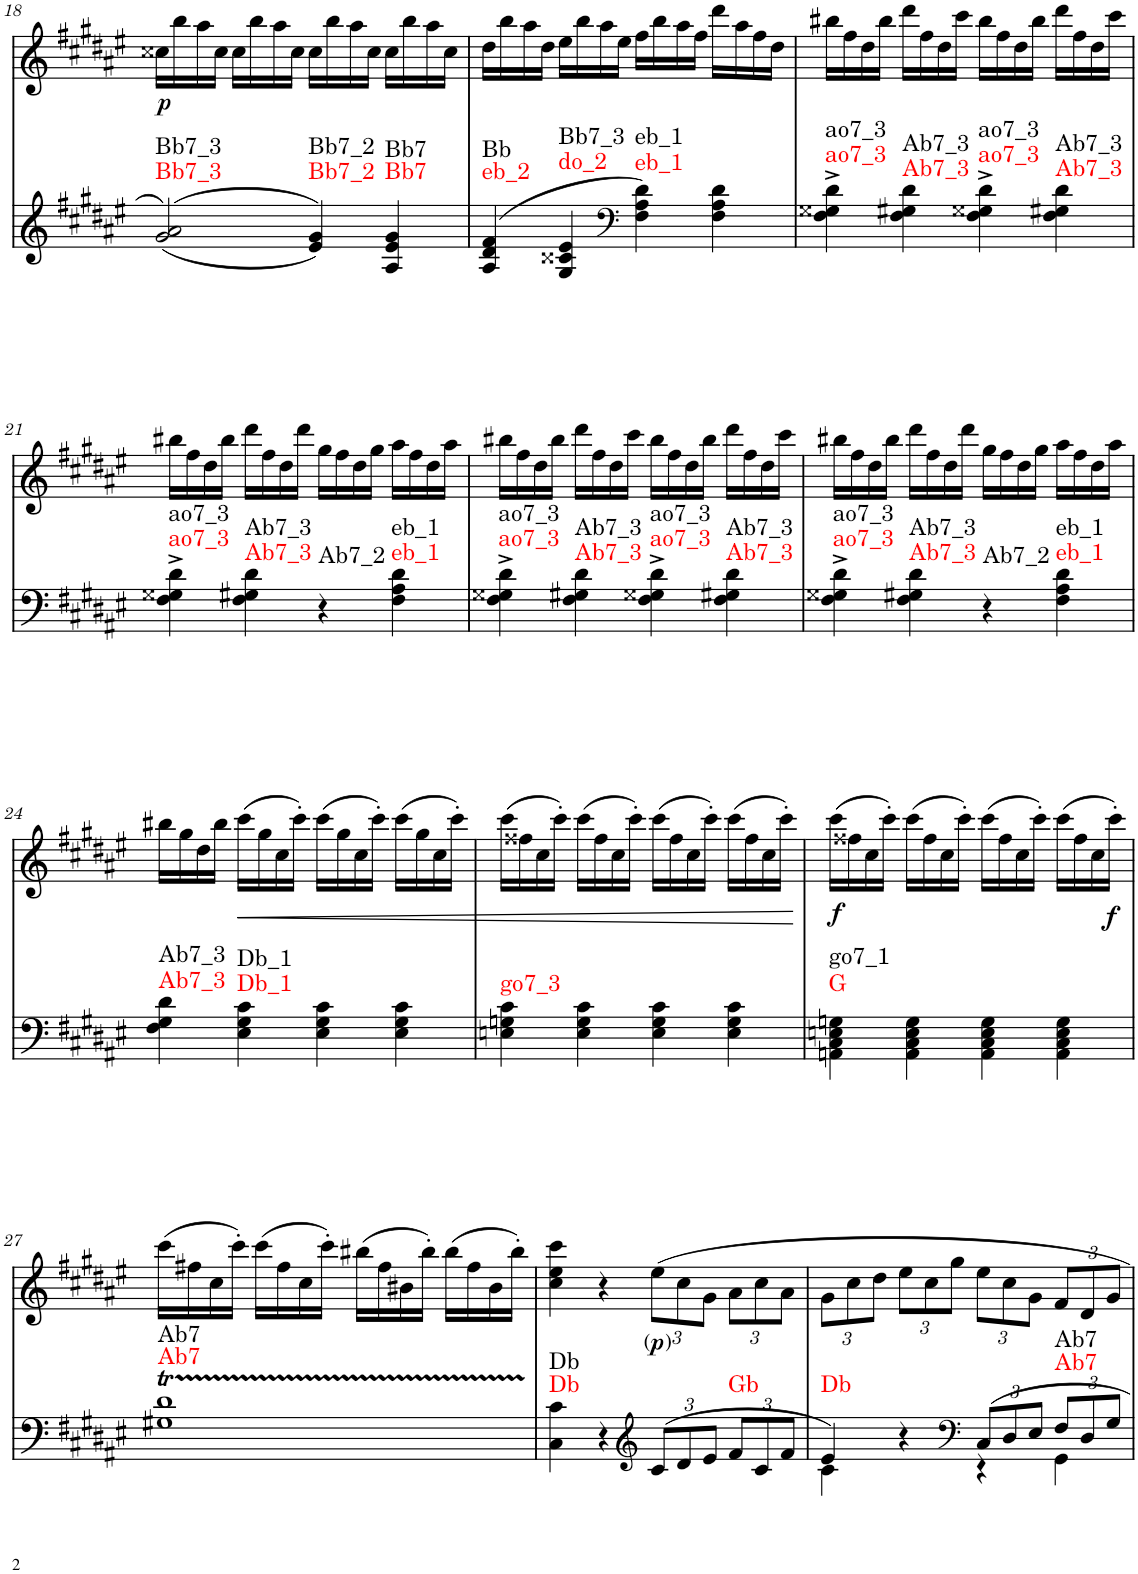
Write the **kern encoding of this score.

**kern	**harte	**kern	**text	**dynam
*part2	*part2	*part1	*part1	*part1
*staff2	*	*staff1	*staff1	*staff1
*I"piano	*	*I"piano	*	*
*I'Pno	*	*I'Pno	*	*
!!LO:PB:g=z
*clefG2	*	*clefG2	*	*
*k[f#c#g#d#a#e#]	*	*k[f#c#g#d#a#e#]	*	*
*F#:	*	*F#:	*	*
*M4/4	*	*M4/4	*	*
*met(c)	*	*met(c)	*	*
=18	=18	=18	=18	=18
!	!LO:H:n=1:kt=Bb7_3	!	!LO:LY:b	!
!	!LO:H:n=2:kt=Bb7_3	!	!	!
(>(2g#/ 2a#/	N N	16cc##X\LL	.	.
.	.	16bb\	.	.
.	.	16aa#\	.	.
.	.	16cc##\JJ	.	.
.	.	16cc##\LL	.	.
.	.	16bb\	.	.
.	.	16aa#\	.	.
.	.	16cc##\JJ	.	.
!	!LO:H:n=1:kt=Bb7_2	!	!	!
!	!LO:H:n=2:kt=Bb7_2	!	!	!
4e#/ 4g#/))	N N	16cc##\LL	.	.
.	.	16bb\	.	.
.	.	16aa#\	.	.
.	.	16cc##\JJ	.	.
!	!LO:H:n=1:kt=Bb7	!	!	!
!	!LO:H:n=2:kt=Bb7	!	!	!
4A#/ 4e#/ 4g#/	N N	16cc##\LL	.	.
.	.	16bb\	.	.
.	.	16aa#\	.	.
.	.	16cc##\JJ	.	.
=19	=19	=19	=19	=19
!	!LO:H:n=1:kt=eb_2	!	!	!
!	!LO:H:n=2:kt=Bb	!	!	!
(4A#/ 4d#/ 4f#/	N N	16dd#\LL	.	.
.	.	16bb\	.	.
.	.	16aa#\	.	.
.	.	16dd#\JJ	.	.
!	!LO:H:n=1:kt=do_2	!	!	!
!	!LO:H:n=2:kt=Bb7_3	!	!	!
4G#/ 4c##X/ 4e#/	N N	16ee#\LL	.	.
.	.	16bb\	.	.
.	.	16aa#\	.	.
.	.	16ee#\JJ	.	.
*clefF4	*	*	*	*
!	!LO:H:n=1:kt=eb_1	!	!	!
!	!LO:H:n=2:kt=eb_1	!	!	!
4F#\ 4A#\ 4d#\)	N N	16ff#\LL	.	.
.	.	16bb\	.	.
.	.	16aa#\	.	.
.	.	16ff#\JJ	.	.
4F#\ 4A#\ 4d#\	.	16ddd#\LL	.	.
.	.	16aa#\	.	.
.	.	16ff#\	.	.
.	.	16dd#\JJ	.	.
=20	=20	=20	=20	=20
!	!LO:H:n=1:kt=ao7_3	!	!	!
!	!LO:H:n=2:kt=ao7_3	!	!	!
4F#\^ 4G##X\^ 4d#\^	N N	16bb#X\LL	.	.
.	.	16ff#\	.	.
.	.	16dd#\	.	.
.	.	16bb#\JJ	.	.
!	!LO:H:n=1:kt=Ab7_3	!	!	!
!	!LO:H:n=2:kt=Ab7_3	!	!	!
4F#\ 4G#X\ 4d#\	N N	16ddd#\LL	.	.
.	.	16ff#\	.	.
.	.	16dd#\	.	.
.	.	16ccc#\JJ	.	.
!	!LO:H:n=1:kt=ao7_3	!	!	!
!	!LO:H:n=2:kt=ao7_3	!	!	!
4F#\^ 4G##X\^ 4d#\^	N N	16bb#\LL	.	.
.	.	16ff#\	.	.
.	.	16dd#\	.	.
.	.	16bb#\JJ	.	.
!	!LO:H:n=1:kt=Ab7_3	!	!	!
!	!LO:H:n=2:kt=Ab7_3	!	!	!
4F#\ 4G#X\ 4d#\	N N	16ddd#\LL	.	.
.	.	16ff#\	.	.
.	.	16dd#\	.	.
.	.	16ccc#\JJ	.	.
!!LO:LB:g=z
=21	=21	=21	=21	=21
!	!LO:H:n=1:kt=ao7_3	!	!	!
!	!LO:H:n=2:kt=ao7_3	!	!	!
4F#\^ 4G##X\^ 4d#\^	N N	16bb#X\LL	.	.
.	.	16ff#\	.	.
.	.	16dd#\	.	.
.	.	16bb#\JJ	.	.
!	!LO:H:n=1:kt=Ab7_3	!	!	!
!	!LO:H:n=2:kt=Ab7_3	!	!	!
4F#\ 4G#X\ 4d#\	N N	16ddd#\LL	.	.
.	.	16ff#\	.	.
.	.	16dd#\	.	.
.	.	16ddd#\JJ	.	.
!	!LO:H:kt=Ab7_2	!	!	!
4r	N	16gg#\LL	.	.
.	.	16ff#\	.	.
.	.	16dd#\	.	.
.	.	16gg#\JJ	.	.
!	!LO:H:n=1:kt=eb_1	!	!	!
!	!LO:H:n=2:kt=eb_1	!	!	!
4F#\ 4A#\ 4d#\	N N	16aa#\LL	.	.
.	.	16ff#\	.	.
.	.	16dd#\	.	.
.	.	16aa#\JJ	.	.
=22	=22	=22	=22	=22
!	!LO:H:n=1:kt=ao7_3	!	!	!
!	!LO:H:n=2:kt=ao7_3	!	!	!
4F#\^ 4G##X\^ 4d#\^	N N	16bb#X\LL	.	.
.	.	16ff#\	.	.
.	.	16dd#\	.	.
.	.	16bb#\JJ	.	.
!	!LO:H:n=1:kt=Ab7_3	!	!	!
!	!LO:H:n=2:kt=Ab7_3	!	!	!
4F#\ 4G#X\ 4d#\	N N	16ddd#\LL	.	.
.	.	16ff#\	.	.
.	.	16dd#\	.	.
.	.	16ccc#\JJ	.	.
!	!LO:H:n=1:kt=ao7_3	!	!	!
!	!LO:H:n=2:kt=ao7_3	!	!	!
4F#\^ 4G##X\^ 4d#\^	N N	16bb#\LL	.	.
.	.	16ff#\	.	.
.	.	16dd#\	.	.
.	.	16bb#\JJ	.	.
!	!LO:H:n=1:kt=Ab7_3	!	!	!
!	!LO:H:n=2:kt=Ab7_3	!	!	!
4F#\ 4G#X\ 4d#\	N N	16ddd#\LL	.	.
.	.	16ff#\	.	.
.	.	16dd#\	.	.
.	.	16ccc#\JJ	.	.
=23	=23	=23	=23	=23
!	!LO:H:n=1:kt=ao7_3	!	!	!
!	!LO:H:n=2:kt=ao7_3	!	!	!
4F#\^ 4G##X\^ 4d#\^	N N	16bb#X\LL	.	.
.	.	16ff#\	.	.
.	.	16dd#\	.	.
.	.	16bb#\JJ	.	.
!	!LO:H:n=1:kt=Ab7_3	!	!	!
!	!LO:H:n=2:kt=Ab7_3	!	!	!
4F#\ 4G#X\ 4d#\	N N	16ddd#\LL	.	.
.	.	16ff#\	.	.
.	.	16dd#\	.	.
.	.	16ddd#\JJ	.	.
!	!LO:H:kt=Ab7_2	!	!	!
4r	N	16gg#\LL	.	.
.	.	16ff#\	.	.
.	.	16dd#\	.	.
.	.	16gg#\JJ	.	.
!	!LO:H:n=1:kt=eb_1	!	!	!
!	!LO:H:n=2:kt=eb_1	!	!	!
4F#\ 4A#\ 4d#\	N N	16aa#\LL	.	.
.	.	16ff#\	.	.
.	.	16dd#\	.	.
.	.	16aa#\JJ	.	.
!!LO:LB:g=z
=24	=24	=24	=24	=24
!	!LO:H:n=1:kt=Ab7_3	!	!	!
!	!LO:H:n=2:kt=Ab7_3	!	!	!
4F#\ 4G#\ 4d#\	N N	16bb#X\LL	.	.
.	.	16gg#\	.	.
.	.	16dd#\	.	.
.	.	16bb#\JJ	.	.
!	!LO:H:n=1:kt=Db_1	!	!	!LO:HP:b
!	!LO:H:n=2:kt=Db_1	!	!	!
4E#\ 4G#\ 4c#\	N N	(16ccc#\LL	.	<
.	.	16gg#\	.	.
.	.	16cc#\	.	.
.	.	16ccc#'\JJ)	.	.
4E#\ 4G#\ 4c#\	.	(16ccc#\LL	.	.
.	.	16gg#\	.	.
.	.	16cc#\	.	.
.	.	16ccc#'\JJ)	.	.
4E#\ 4G#\ 4c#\	.	(16ccc#\LL	.	.
.	.	16gg#\	.	.
.	.	16cc#\	.	.
.	.	16ccc#'\JJ)	.	.
=25	=25	=25	=25	=25
!	!LO:H:kt=go7_3	!	!	!
4En\ 4Gn\ 4c#\	N	(16ccc#\LL	.	.
.	.	16ff##X\	.	.
.	.	16cc#\	.	.
.	.	16ccc#'\JJ)	.	.
4E\ 4G\ 4c#\	.	(16ccc#\LL	.	.
.	.	16ff##\	.	.
.	.	16cc#\	.	.
.	.	16ccc#'\JJ)	.	.
4E\ 4G\ 4c#\	.	(16ccc#\LL	.	.
.	.	16ff##\	.	.
.	.	16cc#\	.	.
.	.	16ccc#'\JJ)	.	.
4E\ 4G\ 4c#\	.	(16ccc#\LL	.	.
.	.	16ff##\	.	.
.	.	16cc#\	.	.
.	.	16ccc#'\JJ)	.	.
.	.	.	.	[
=26	=26	=26	=26	=26
!	!LO:H:n=1:kt=G	!	!LO:LY:b	!
!	!LO:H:n=2:kt=go7_1	!	!	!
4AAn\ 4C#\ 4En\ 4Gn\	N N	(16ccc#\LL	.	.
.	.	16ff##X\	.	.
.	.	16cc#\	.	.
.	.	16ccc#'\JJ)	.	.
4AA\ 4C#\ 4E\ 4G\	.	(16ccc#\LL	.	.
.	.	16ff##\	.	.
.	.	16cc#\	.	.
.	.	16ccc#'\JJ)	.	.
4AA\ 4C#\ 4E\ 4G\	.	(16ccc#\LL	.	.
.	.	16ff##\	.	.
.	.	16cc#\	.	.
.	.	16ccc#'\JJ)	.	.
4AA\ 4C#\ 4E\ 4G\	.	(16ccc#\LL	.	.
.	.	16ff##\	.	.
.	.	16cc#\	.	.
!	!	!	!	!LO:DY:b
.	.	16ccc#'\JJ)	.	f
!!LO:LB:g=z
=27	=27	=27	=27	=27
!	!LO:H:n=1:kt=Ab7	!	!	!
!	!LO:H:n=2:kt=Ab7	!	!	!
1G#XT 1d#T	N N	(16ccc#\LL	.	.
.	.	16ff#X\	.	.
.	.	16cc#\	.	.
.	.	16ccc#'\JJ)	.	.
.	.	(16ccc#\LL	.	.
.	.	16ff#\	.	.
.	.	16cc#\	.	.
.	.	16ccc#'\JJ)	.	.
.	.	(16bb#X\LL	.	.
.	.	16ff#\	.	.
.	.	16b#X\	.	.
.	.	16bb#'\JJ)	.	.
.	.	(16bb#\LL	.	.
.	.	16ff#\	.	.
.	.	16b#\	.	.
.	.	16bb#'\JJ)	.	.
=28	=28	=28	=28	=28
!	!LO:H:n=1:kt=Db	!	!	!
!	!LO:H:n=2:kt=Db	!	!	!
4C#\ 4c#\	N N	4cc#\ 4ee#\ 4ccc#\	.	.
4r	.	4r	.	.
*clefG2	*	*	*	*
*Xbrackettup	*	*Xbrackettup	*	*
!	!	!	!LO:LY:b	!
(>12c#/L	.	12ee#\L	( )	.
12d#/	.	12cc#\	.	.
12e#/J	.	12g#\J	.	.
!	!LO:H:kt=Gb	!	!	!
12f#/L	N	12a#\L	.	.
12c#/	.	12cc#\	.	.
12f#/J	.	12a#\J	.	.
=29	=29	=29	=29	=29
*^	*	*	*	*
!	!	!LO:H:kt=Db	!	!	!
4e#/)	4c#\	N	12g#\L	.	.
.	.	.	12cc#\	.	.
.	.	.	12dd#\J	.	.
4r	4ryy	.	12ee#\L	.	.
.	.	.	12cc#\	.	.
.	.	.	12gg#\J	.	.
*clefF4	*	*	*	*	*
12C#/L	4r	.	12ee#\L	.	.
12D#/	.	.	12cc#\	.	.
12E#/J	.	.	12g#\J	.	.
!	!	!LO:H:n=1:kt=Ab7	!	!	!
!	!	!LO:H:n=2:kt=Ab7	!	!	!
12F#/L	4GG#\	N N	12f#/L	.	.
12D#/	.	.	12d#/	.	.
12G#/J	.	.	12g#/J	.	.
*v	*v	*	*	*	*
=	=	=	=	=
*-	*-	*-	*-	*-
